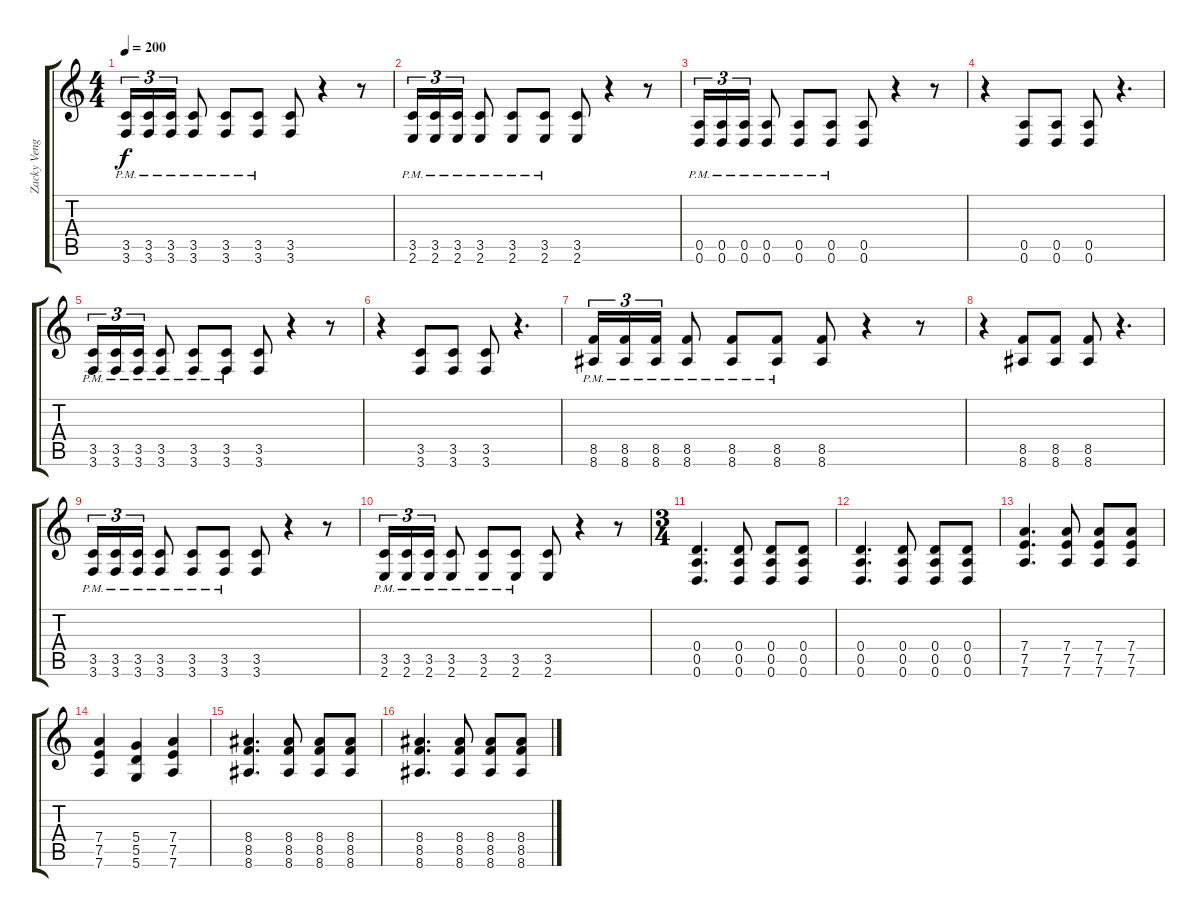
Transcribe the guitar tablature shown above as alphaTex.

\track ("Zacky Vengence" "Zacky Veng") {instrument distortionguitar}
\staff {score tabs}
\tuning (E4 B3 G3 D3 A2 D2) {hide}
\ts (4 4)
\tempo 200
\clef g2
\ks c
(3.5{pm} 3.6{pm}).16{tu (3 2) dy f} (3.5{pm} 3.6{pm}).16{tu (3 2)} (3.5{pm} 3.6{pm}).16{tu (3 2)} (3.5{pm} 3.6{pm}).8 (3.5{pm} 3.6{pm}).8 (3.5{pm} 3.6{pm}).8 (3.5 3.6).8 r.4 r.8 |
(3.5{pm} 2.6{pm}).16{tu (3 2)} (3.5{pm} 2.6{pm}).16{tu (3 2)} (3.5{pm} 2.6{pm}).16{tu (3 2)} (3.5{pm} 2.6{pm}).8 (3.5{pm} 2.6{pm}).8 (3.5{pm} 2.6{pm}).8 (3.5 2.6).8 r.4 r.8 |
(0.5{pm} 0.6{pm}).16{tu (3 2)} (0.5{pm} 0.6{pm}).16{tu (3 2)} (0.5{pm} 0.6{pm}).16{tu (3 2)} (0.5{pm} 0.6{pm}).8 (0.5{pm} 0.6{pm}).8 (0.5{pm} 0.6{pm}).8 (0.5 0.6).8 r.4 r.8 |
r.4 (0.5 0.6).8 (0.5 0.6).8 (0.5 0.6).8 r.4{d} |
(3.5{pm} 3.6{pm}).16{tu (3 2)} (3.5{pm} 3.6{pm}).16{tu (3 2)} (3.5{pm} 3.6{pm}).16{tu (3 2)} (3.5{pm} 3.6{pm}).8 (3.5{pm} 3.6{pm}).8 (3.5{pm} 3.6{pm}).8 (3.5 3.6).8 r.4 r.8 |
r.4 (3.5 3.6).8 (3.5 3.6).8 (3.5 3.6).8 r.4{d} |
(8.5{pm} 8.6{pm}).16{tu (3 2)} (8.5{pm} 8.6{pm}).16{tu (3 2)} (8.5{pm} 8.6{pm}).16{tu (3 2)} (8.5{pm} 8.6{pm}).8 (8.5{pm} 8.6{pm}).8 (8.5{pm} 8.6{pm}).8 (8.5 8.6).8 r.4 r.8 |
r.4 (8.5 8.6).8 (8.5 8.6).8 (8.5 8.6).8 r.4{d} |
(3.5{pm} 3.6{pm}).16{tu (3 2)} (3.5{pm} 3.6{pm}).16{tu (3 2)} (3.5{pm} 3.6{pm}).16{tu (3 2)} (3.5{pm} 3.6{pm}).8 (3.5{pm} 3.6{pm}).8 (3.5{pm} 3.6{pm}).8 (3.5 3.6).8 r.4 r.8 |
(3.5{pm} 2.6{pm}).16{tu (3 2)} (3.5{pm} 2.6{pm}).16{tu (3 2)} (3.5{pm} 2.6{pm}).16{tu (3 2)} (3.5{pm} 2.6{pm}).8 (3.5{pm} 2.6{pm}).8 (3.5{pm} 2.6{pm}).8 (3.5 2.6).8 r.4 r.8 |
\ts (3 4)
(0.4 0.5 0.6).4{d} (0.4 0.5 0.6).8 (0.4 0.5 0.6).8 (0.4 0.5 0.6).8 |
(0.4 0.5 0.6).4{d} (0.4 0.5 0.6).8 (0.4 0.5 0.6).8 (0.4 0.5 0.6).8 |
(7.4 7.5 7.6).4{d} (7.4 7.5 7.6).8 (7.4 7.5 7.6).8 (7.4 7.5 7.6).8 |
(7.4 7.5 7.6).4 (5.4 5.5 5.6).4 (7.4 7.5 7.6).4 |
(8.4 8.5 8.6).4{d} (8.4 8.5 8.6).8 (8.4 8.5 8.6).8 (8.4 8.5 8.6).8 |
(8.4 8.5 8.6).4{d} (8.4 8.5 8.6).8 (8.4 8.5 8.6).8 (8.4 8.5 8.6).8
